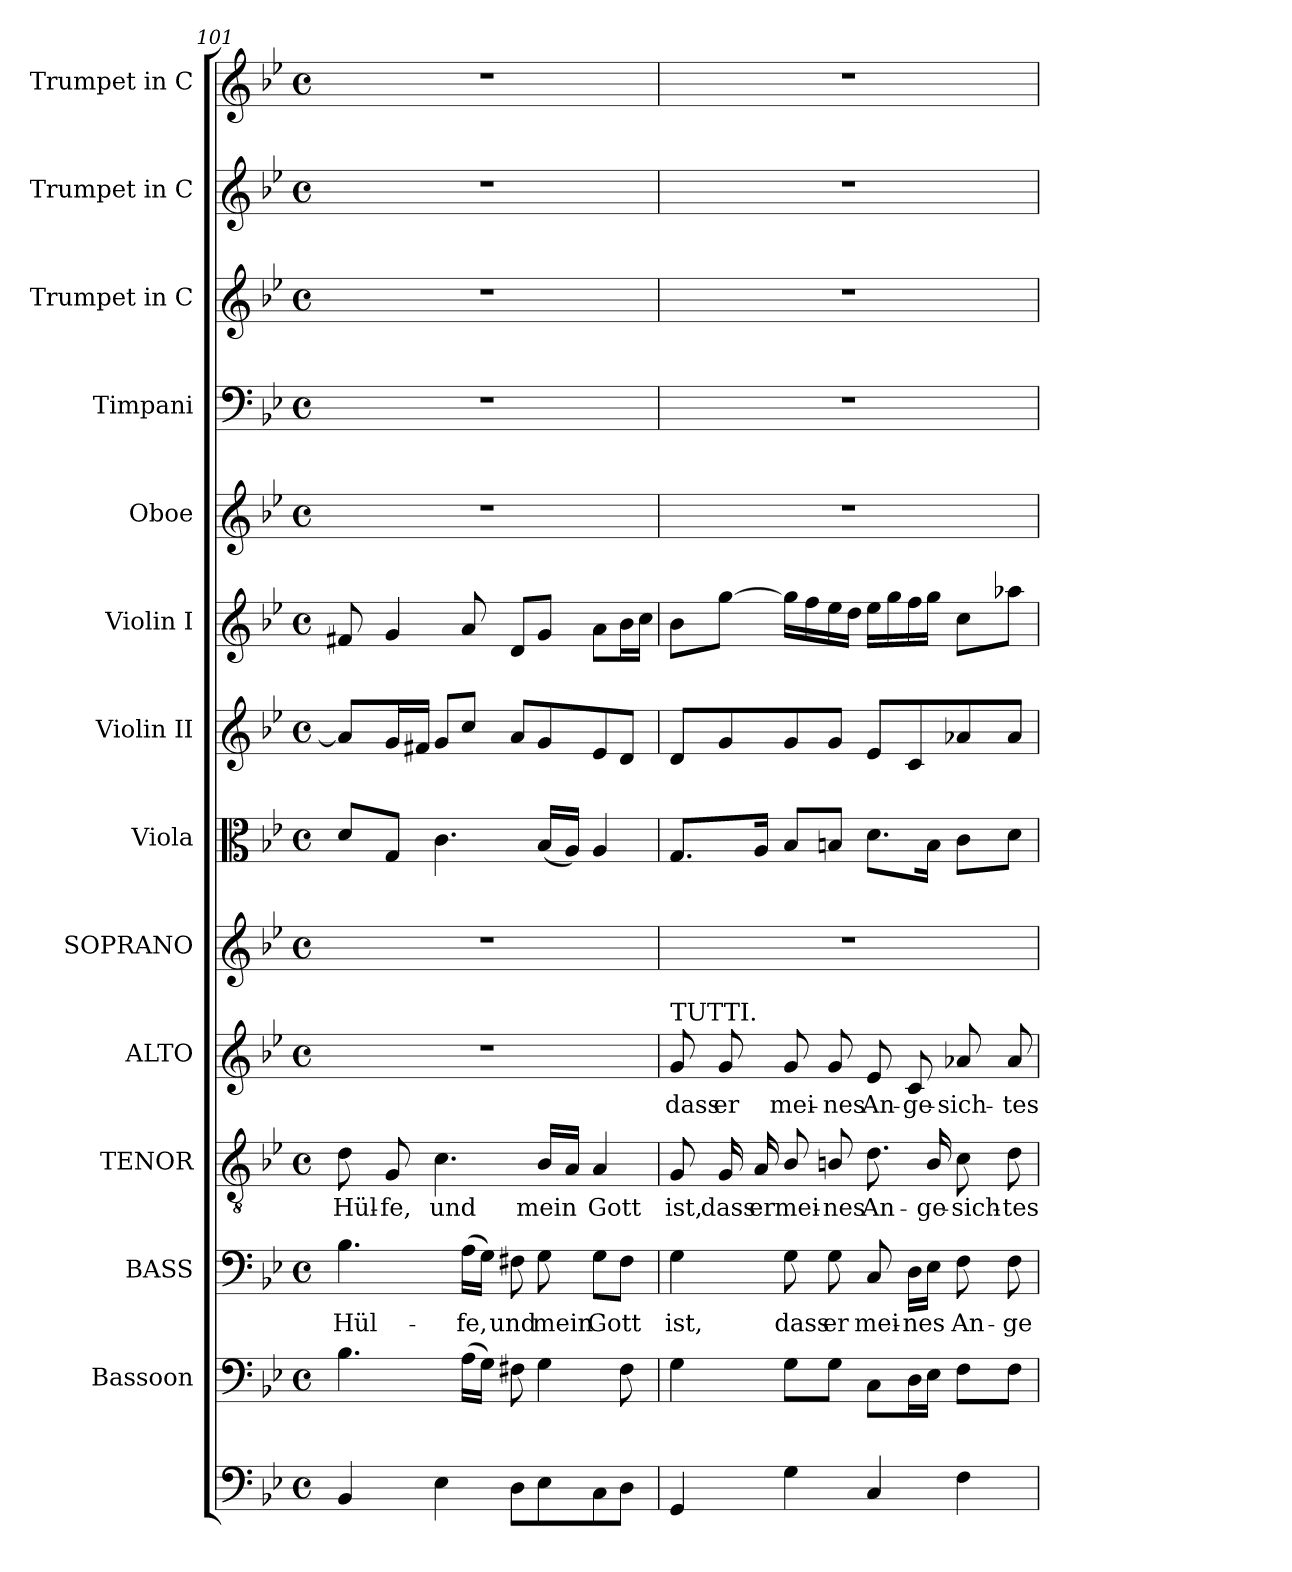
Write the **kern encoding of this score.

**kern	**kern	**kern	**text	**kern	**text	**kern	**text	**kern	**kern	**kern	**kern	**kern	**kern	**kern	**kern	**kern
*part14	*part13	*part12	*part12	*part11	*part11	*part10	*part10	*part9	*part8	*part7	*part6	*part5	*part4	*part3	*part2	*part1
*staff14	*staff13	*staff12	*staff12	*staff11	*staff11	*staff10	*staff10	*staff9	*staff8	*staff7	*staff6	*staff5	*staff4	*staff3	*staff2	*staff1
*	*I"Bassoon	*I"BASS	*	*I"TENOR	*	*I"ALTO	*	*I"SOPRANO	*I"Viola	*I"Violin II	*I"Violin I	*I"Oboe	*I"Timpani	*I"Trumpet in C	*I"Trumpet in C	*I"Trumpet in C
*	*	*	*	*	*	*I'Alto	*	*I'Soprano	*I'Viola	*I'Violin II	*I'Violin I	*I'Oboe	*I'Timp.	*	*	*
*clefF4	*clefF4	*clefF4	*	*clefGv2	*	*clefG2	*	*clefG2	*clefC3	*clefG2	*clefG2	*clefG2	*clefF4	*clefG2	*clefG2	*clefG2
*	*	*	*	*ITrd7c12	*	*	*	*	*	*	*	*	*	*	*	*
*k[b-e-]	*k[b-e-]	*k[b-e-]	*	*k[b-e-]	*	*k[b-e-]	*	*k[b-e-]	*k[b-e-]	*k[b-e-]	*k[b-e-]	*k[b-e-]	*k[b-e-]	*k[b-e-]	*k[b-e-]	*k[b-e-]
*B-:	*B-:	*B-:	*	*B-:	*	*B-:	*	*B-:	*B-:	*B-:	*B-:	*B-:	*B-:	*B-:	*B-:	*B-:
*M4/4	*M4/4	*M4/4	*	*M4/4	*	*M4/4	*	*M4/4	*M4/4	*M4/4	*M4/4	*M4/4	*M4/4	*M4/4	*M4/4	*M4/4
*met(c)	*met(c)	*met(c)	*	*met(c)	*	*met(c)	*	*met(c)	*met(c)	*met(c)	*met(c)	*met(c)	*met(c)	*met(c)	*met(c)	*met(c)
=101	=101	=101	=101	=101	=101	=101	=101	=101	=101	=101	=101	=101	=101	=101	=101	=101
!	!	!	!LO:LY:b:color=#000000	!	!	!	!	!	!	!	!	!	!	!	!	!
!	!	!	!	!	!LO:LY:b:color=#000000	!	!	!	!	!	!	!	!	!	!	!
4BB-i/	4.B-i\	4.B-i\	Hül-	8Di\	Hül-	1r	.	1r	8di/L	8ai/L]	8f#Xi/	1r	1r	1r	1r	1r
!	!	!	!	!	!LO:LY:b:color=#000000	!	!	!	!	!	!	!	!	!	!	!
.	.	.	.	8GGi/	-fe,	.	.	.	8Gi/J	16gi/L	4gi/	.	.	.	.	.
.	.	.	.	.	.	.	.	.	.	16f#Xi/JJ	.	.	.	.	.	.
!	!	!	!	!	!LO:LY:b:color=#000000	!	!	!	!	!	!	!	!	!	!	!
4E-i\	.	.	.	4.Ci\	und	.	.	.	4.ci\	8gi/L	.	.	.	.	.	.
!	!	!	!LO:LY:b:color=#000000	!	!	!	!	!	!	!	!	!	!	!	!	!
.	(16Ai\LL	(16Ai\LL	-fe,	.	.	.	.	.	.	8cci/J	8ai/	.	.	.	.	.
.	16Gi\JJ)	16Gi\JJ)	.	.	.	.	.	.	.	.	.	.	.	.	.	.
!	!	!	!LO:LY:b:color=#000000	!	!	!	!	!	!	!	!	!	!	!	!	!
8Di\L	8F#Xi\	8F#Xi\	und	.	.	.	.	.	.	8ai/L	8di/L	.	.	.	.	.
!	!	!	!LO:LY:b:color=#000000	!	!	!	!	!	!	!	!	!	!	!	!	!
!	!	!	!	!	!LO:LY:b:color=#000000	!	!	!	!	!	!	!	!	!	!	!
8E-i\	4Gi\	8Gi\	mein	16BB-i/LL	mein	.	.	.	(16B-i/LL	8gi/	8gi/J	.	.	.	.	.
.	.	.	.	16AAi/JJ	.	.	.	.	16Ai/JJ)	.	.	.	.	.	.	.
!	!	!	!LO:LY:b:color=#000000	!	!	!	!	!	!	!	!	!	!	!	!	!
!	!	!	!	!	!LO:LY:b:color=#000000	!	!	!	!	!	!	!	!	!	!	!
8Ci\	.	8Gi\L	Gott	4AAi/	Gott	.	.	.	4Ai/	8e-i/	8ai\L	.	.	.	.	.
8Di\J	8F#i\	8F#i\J	.	.	.	.	.	.	.	8di/J	16b-i\L	.	.	.	.	.
.	.	.	.	.	.	.	.	.	.	.	16cci\JJ	.	.	.	.	.
=102	=102	=102	=102	=102	=102	=102	=102	=102	=102	=102	=102	=102	=102	=102	=102	=102
!	!	!	!LO:LY:b:color=#000000	!	!	!	!	!	!	!	!	!	!	!	!	!
!	!	!	!	!	!LO:LY:b:color=#000000	!	!	!	!	!	!	!	!	!	!	!
!	!	!	!	!	!	!LO:TX:a:t=TUTTI.	!	!	!	!	!	!	!	!	!	!
!	!	!	!	!	!	!	!LO:LY:b:color=#000000	!	!	!	!	!	!	!	!	!
4GGi/	4Gi\	4Gi\	ist,	8GGi/	ist,	8gi/	dass	1r	8.Gi/L	8di/L	8b-i\L	1r	1r	1r	1r	1r
!	!	!	!	!	!LO:LY:b:color=#000000	!	!	!	!	!	!	!	!	!	!	!
!	!	!	!	!	!	!	!LO:LY:b:color=#000000	!	!	!	!	!	!	!	!	!
.	.	.	.	16GGi/	dass	8gi/	er	.	.	8gi/	[8ggi\J	.	.	.	.	.
!	!	!	!	!	!LO:LY:b:color=#000000	!	!	!	!	!	!	!	!	!	!	!
.	.	.	.	16AAi/	er	.	.	.	16Ai/Jk	.	.	.	.	.	.	.
!	!	!	!LO:LY:b:color=#000000	!	!	!	!	!	!	!	!	!	!	!	!	!
!	!	!	!	!	!LO:LY:b:color=#000000	!	!	!	!	!	!	!	!	!	!	!
!	!	!	!	!	!	!	!LO:LY:b:color=#000000	!	!	!	!	!	!	!	!	!
4Gi\	8Gi\L	8Gi\	dass	8BB-i/	mei-	8gi/	mei-	.	8B-i/L	8gi/	16ggi\LL]	.	.	.	.	.
.	.	.	.	.	.	.	.	.	.	.	16ffi\	.	.	.	.	.
!	!	!	!LO:LY:b:color=#000000	!	!	!	!	!	!	!	!	!	!	!	!	!
!	!	!	!	!	!LO:LY:b:color=#000000	!	!	!	!	!	!	!	!	!	!	!
!	!	!	!	!	!	!	!LO:LY:b:color=#000000	!	!	!	!	!	!	!	!	!
.	8Gi\J	8Gi\	er	8BBni/	-nes	8gi/	-nes	.	8Bni/J	8gi/J	16ee-i\	.	.	.	.	.
.	.	.	.	.	.	.	.	.	.	.	16ddi\JJ	.	.	.	.	.
!	!	!	!LO:LY:b:color=#000000	!	!	!	!	!	!	!	!	!	!	!	!	!
!	!	!	!	!	!LO:LY:b:color=#000000	!	!	!	!	!	!	!	!	!	!	!
!	!	!	!	!	!	!	!LO:LY:b:color=#000000	!	!	!	!	!	!	!	!	!
4Ci/	8Ci\L	8Ci/	mei-	8.Di\	An-	8e-i/	An-	.	8.di\L	8e-i/L	16ee-i\LL	.	.	.	.	.
.	.	.	.	.	.	.	.	.	.	.	16ggi\	.	.	.	.	.
!	!	!	!LO:LY:b:color=#000000	!	!	!	!	!	!	!	!	!	!	!	!	!
!	!	!	!	!	!	!	!LO:LY:b:color=#000000	!	!	!	!	!	!	!	!	!
.	16Di\L	16Di\LL	-nes	.	.	8ci/	-ge-	.	.	8ci/	16ffi\	.	.	.	.	.
!	!	!	!	!	!LO:LY:b:color=#000000	!	!	!	!	!	!	!	!	!	!	!
.	16E-i\JJ	16E-i\JJ	.	16BBi/	-ge-	.	.	.	16Bi\Jk	.	16ggi\JJ	.	.	.	.	.
!	!	!	!LO:LY:b:color=#000000	!	!	!	!	!	!	!	!	!	!	!	!	!
!	!	!	!	!	!LO:LY:b:color=#000000	!	!	!	!	!	!	!	!	!	!	!
!	!	!	!	!	!	!	!LO:LY:b:color=#000000	!	!	!	!	!	!	!	!	!
4Fi\	8Fi\L	8Fi\	An-	8Ci\	-sich-	8a-Xi/	-sich-	.	8ci\L	8a-Xi/	8cci\L	.	.	.	.	.
!	!	!	!LO:LY:b:color=#000000	!	!	!	!	!	!	!	!	!	!	!	!	!
!	!	!	!	!	!LO:LY:b:color=#000000	!	!	!	!	!	!	!	!	!	!	!
!	!	!	!	!	!	!	!LO:LY:b:color=#000000	!	!	!	!	!	!	!	!	!
.	8Fi\J	8Fi\	-ge-	8Di\	-tes	8a-i/	-tes	.	8di\J	8a-i/J	8aa-Xi\J	.	.	.	.	.
=	=	=	=	=	=	=	=	=	=	=	=	=	=	=	=	=
*-	*-	*-	*-	*-	*-	*-	*-	*-	*-	*-	*-	*-	*-	*-	*-	*-
